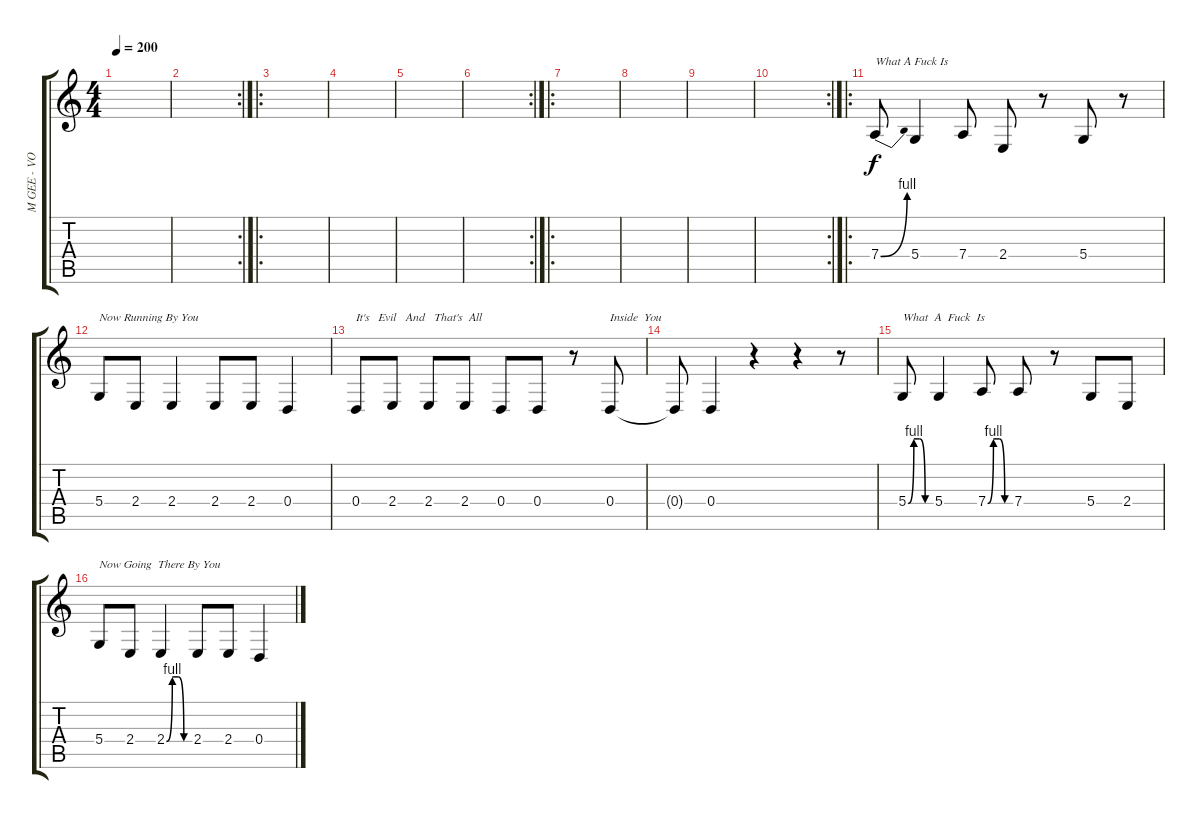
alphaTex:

\track ("M GEE - VOCAL" "M GEE - VO") {instrument lead6voice}
\staff {score tabs}
\tuning (E4 B3 G3 D3 A2 E2) {hide}
\ts (4 4)
\tempo 200
\clef g2
\ks c
|
\rc 2
|
\ro
|
|
|
\rc 2
|
\ro
|
|
|
\rc 2
|
\ro
7.4{be (bend 0 0 60 4)}.8{txt "What A Fuck Is"} 5.4.4 7.4.8 2.4.8 r.8 5.4.8 r.8 |
5.4.8{txt "Now Running By You"} 2.4.8 2.4.4 2.4.8 2.4.8 0.4.4 |
0.4.8{txt "It's   Evil   And   That's  All"} 2.4.8 2.4.8 2.4.8 0.4.8 0.4.8 r.8 0.4.8{txt "Inside  You"} |
0.4{t}.8 0.4.4 r.4 r.4 r.8 |
5.4{be (custom 0 0 15 4 30 4 45 0 60 0)}.8{txt "What  A  Fuck  Is   "} 5.4.4 7.4{be (custom 0 0 15 4 30 4 45 0 60 0)}.8 7.4.8 r.8 5.4.8 2.4.8 |
5.4.8{txt "Now Going  There By You"} 2.4.8 2.4{be (custom 0 0 15 4 30 4 45 0 60 0)}.4 2.4.8 2.4.8 0.4.4
